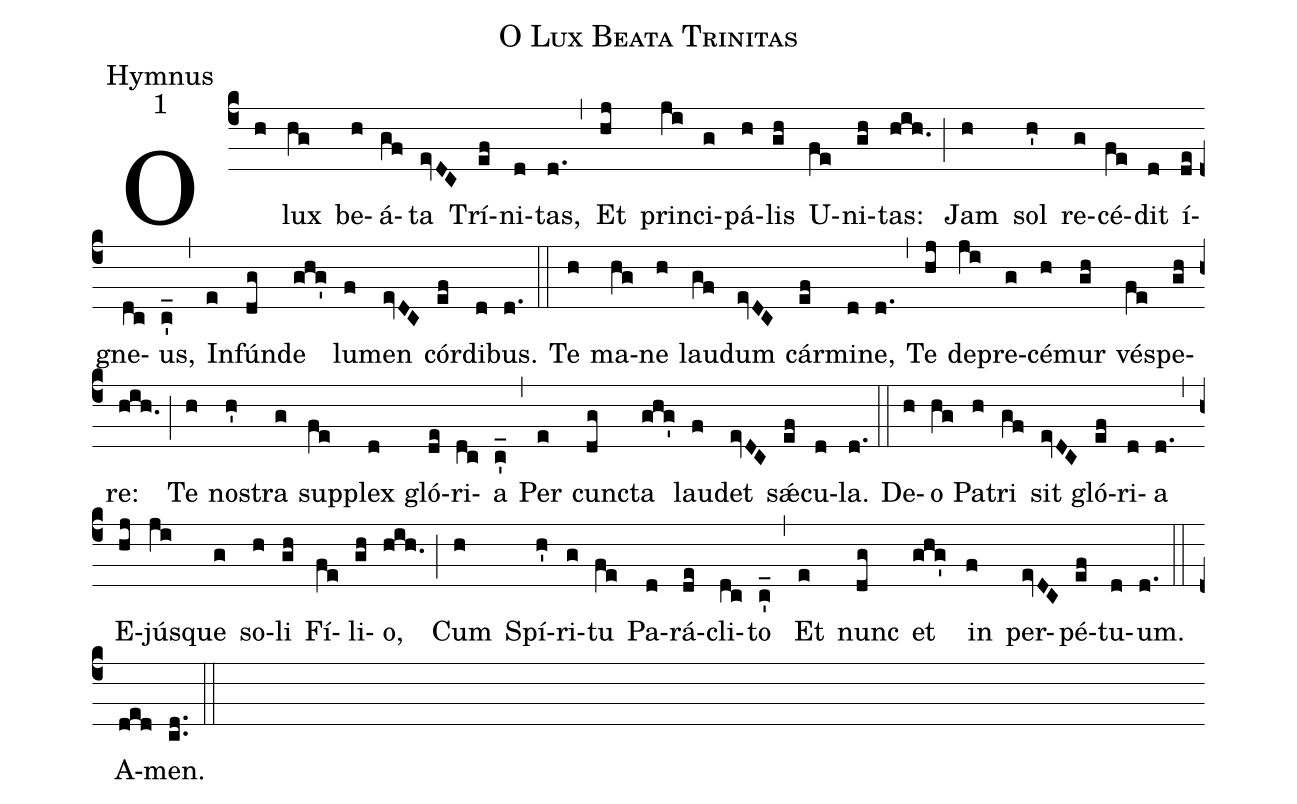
name:O Lux Beata Trinitas;
office-part:Hymnus;
mode:1;
%%
(c4)
O(h) lux(hg) be(h)á(gf)ta(evDC) Trí(ef)ni(d)tas,(d.) (,)
Et(hj) prin(ji)ci(g)pá(h)lis(gh) U(fe)ni(gh)tas:(hih.) (;)
Jam(h) sol(h') re(g)cé(fe)dit(d) í(de)gne(dc)us,(c'_) (,)
In(e)fún(dg)de(ghg') lu(f)men(evDC) cór(ef)di(d)bus.(d.) (::)


Te(h) ma(hg)ne(h) lau(gf)dum(evDC) cár(ef)mi(d)ne,(d.) (,)
Te(hj) de(ji)pre(g)cé(h)mur(gh) vé(fe)spe(gh)re:(hih.) (;)
Te(h) no(h')stra(g) sup(fe)plex(d) gló(de)ri(dc)a(c'_) (,)
Per(e) cun(dg)cta(ghg') lau(f)det(evDC) sǽ(ef)cu(d)la.(d.) (::)

De(h)o(hg) Pa(h)tri(gf) sit(evDC) gló(ef)ri(d)a(d.) (,)
E(hj)jús(ji)que(g) so(h)li(gh) Fí(fe)li(gh)o,(hih.) (;)
Cum(h) Spí(h')ri(g)tu(fe) Pa(d)rá(de)cli(dc)to(c'_) (,)
Et(e) nunc(dg) et(ghg') in(f) per(evDC)pé(ef)tu(d)um.(d.) (::)

A(ded)men.(cd..) (::)
